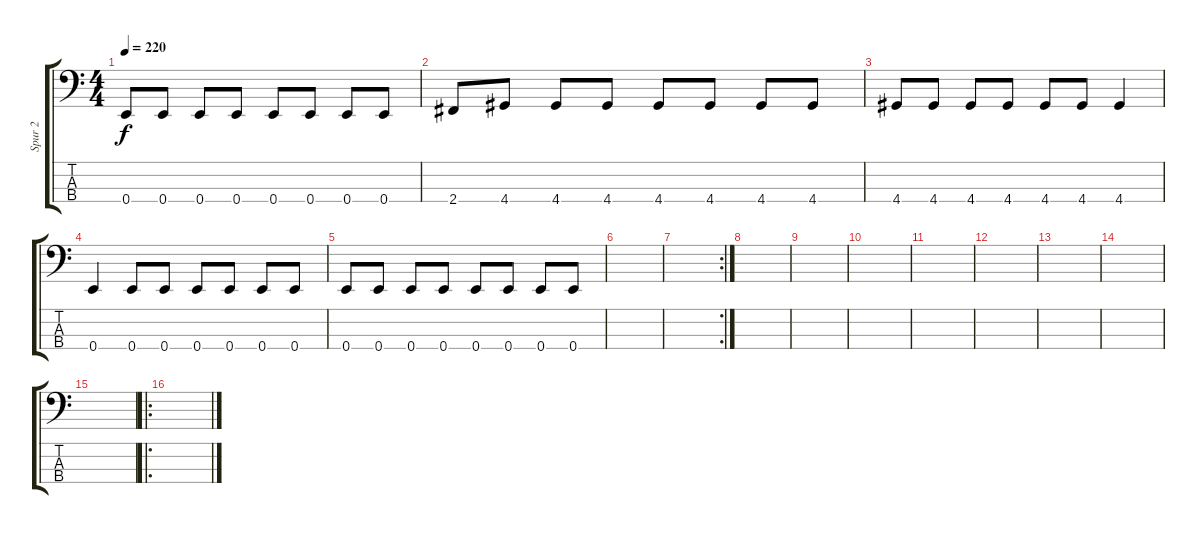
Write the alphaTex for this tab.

\track ("Spur 2" "Spur 2") {instrument electricbasspick}
\staff {score tabs}
\tuning (G2 D2 A1 E1) {hide}
\ts (4 4)
\tempo 220
\clef f4
\ks c
0.4.8{dy f} 0.4.8 0.4.8 0.4.8 0.4.8 0.4.8 0.4.8 0.4.8 |
2.4.8 4.4.8 4.4.8 4.4.8 4.4.8 4.4.8 4.4.8 4.4.8 |
4.4.8 4.4.8 4.4.8 4.4.8 4.4.8 4.4.8 4.4.4 |
0.4.4 0.4.8 0.4.8 0.4.8 0.4.8 0.4.8 0.4.8 |
0.4.8 0.4.8 0.4.8 0.4.8 0.4.8 0.4.8 0.4.8 0.4.8 |
|
\rc 2
|
|
|
|
|
|
|
|
|
\ro
